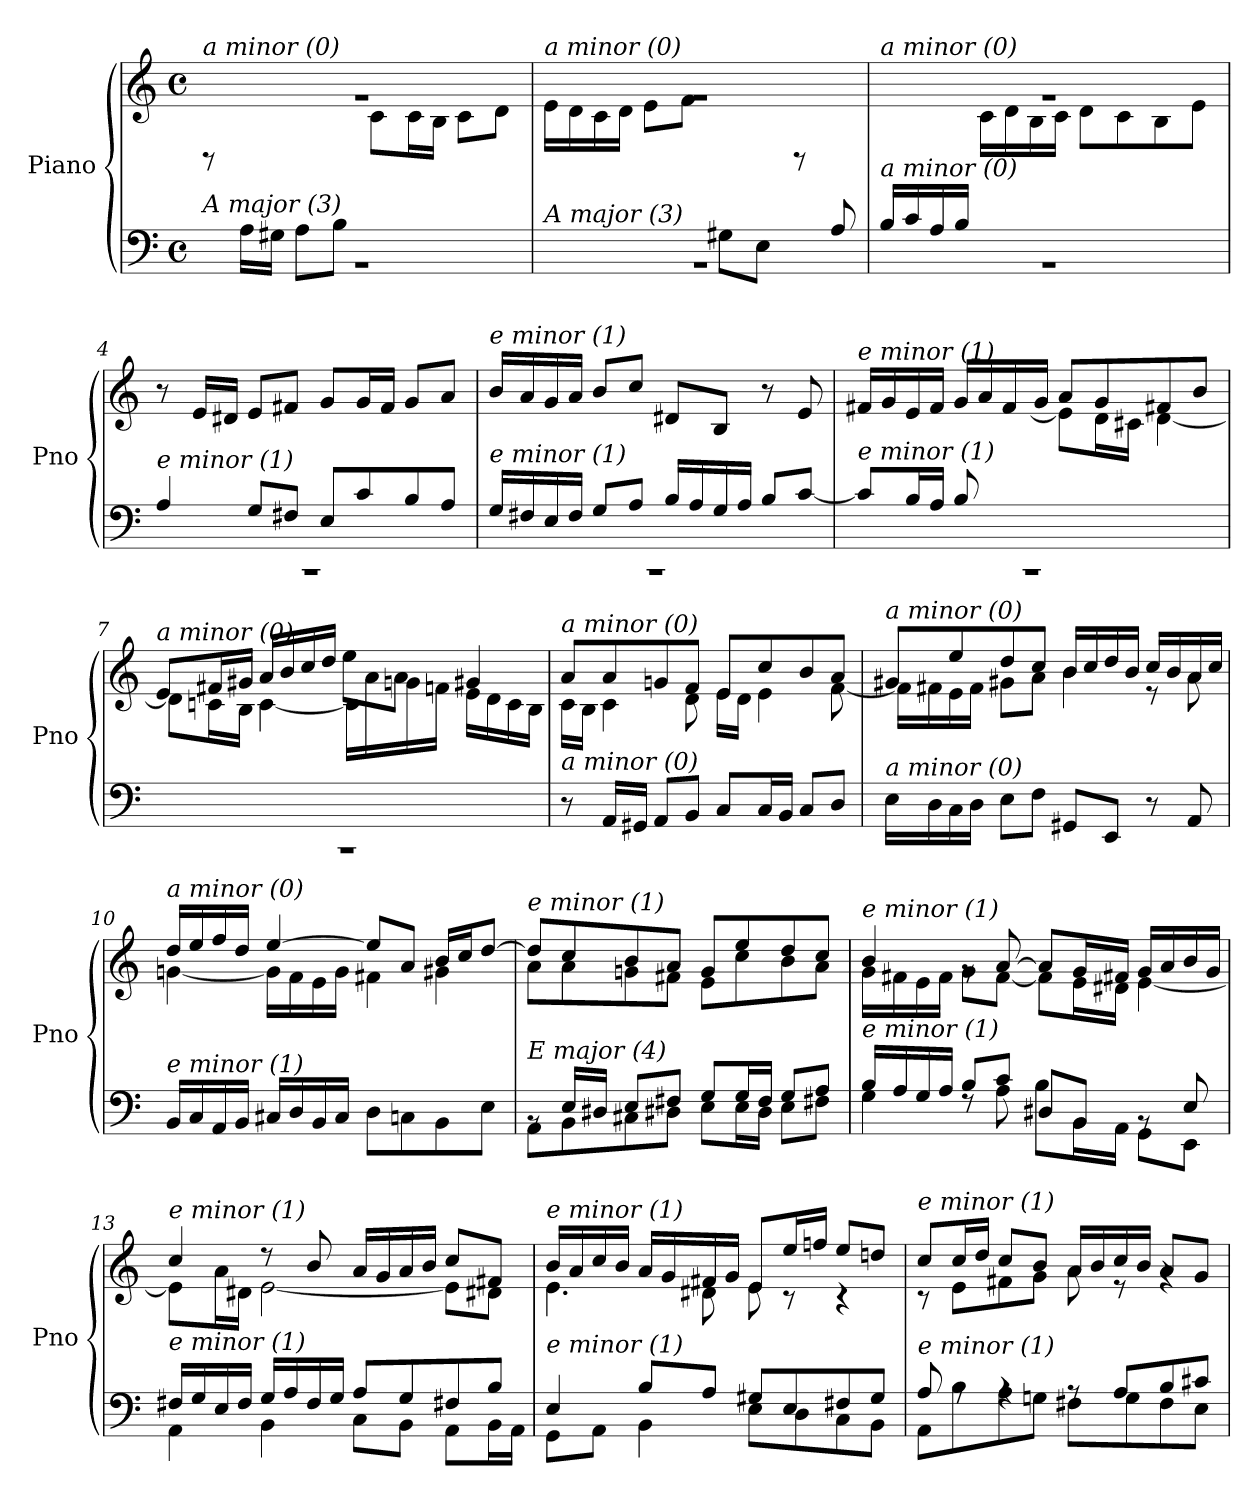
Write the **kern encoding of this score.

**kern	**kern
*part1	*part1
*staff2	*staff1
*I"Piano	*
*I'Pno	*
*clefF4	*clefG2
*k[]	*k[]
*M4/4	*M4/4
*met(c)	*met(c)
=1	=1
*^	*^
!	!	!LO:TX:i:t=a minor (0)	!
!LO:TX:i:t=A major (3)	!	!	!
8ryy	1rBB	1rg	8rBB
16A\LL	.	.	4.ryy
16G#X\JJ	.	.	.
8A\L	.	.	.
8B\J	.	.	.
2ryy	.	.	8c\L
.	.	.	16c\L
.	.	.	16B\JJ
.	.	.	8c\L
.	.	.	8d\J
=2	=2	=2	=2
!	!	!LO:TX:i:t=a minor (0)	!
!LO:TX:i:t=A major (3)	!	!	!
2ryy	1rBB	1rg	16e\LL
.	.	.	16d\
.	.	.	16c\
.	.	.	16d\JJ
.	.	.	8e\L
.	.	.	8f\J
8G#X\L	.	.	4ryy
8E\J	.	.	.
8ryy	.	.	8rBB
8A/	.	.	8ryy
=3	=3	=3	=3
!	!	!LO:TX:i:t=a minor (0)	!
!LO:TX:i:t=a minor (0)	!	!	!
16B/LL	1rBB	1rg	4ryy
16c/	.	.	.
16A/	.	.	.
16B/JJ	.	.	.
2.ryy	.	.	16c\LL
.	.	.	16d\
.	.	.	16B\
.	.	.	16c\JJ
.	.	.	8d\L
.	.	.	8c\
.	.	.	8B\
.	.	.	8e\J
!!LO:LB:g=z
=4	=4	=4	=4
!	!	!LO:TX:i:t=e minor (1)	!
!LO:TX:i:t=e minor (1)	!	!	!
*	*	*v	*v
1rCC	4A/	8r
.	.	16e/LL
.	.	16d#X/JJ
.	8G/L	8e/L
.	8F#X/J	8f#X/J
.	8E/L	8g/L
.	8c/	16g/L
.	.	16f#/JJ
.	8B/	8g/L
.	8A/J	8a/J
!!LO:LB:g=z
=5	=5	=5
!	!	!LO:TX:i:t=e minor (1)
!LO:TX:i:t=e minor (1)	!	!
1rCC	16G/LL	16b/LL
.	16F#X/	16a/
.	16E/	16g/
.	16F#/JJ	16a/JJ
.	8G/L	8b/L
.	8A/J	8cc/J
.	16B/LL	8d#X/L
.	16A/	.
.	16G/	8B/J
.	16A/JJ	.
.	8B/L	8r
.	[8c/J	8e/
=6	=6	=6
*	*	*^
!	!	!LO:TX:i:t=e minor (1)	!
!LO:TX:i:t=e minor (1)	!	!	!
1rCC	8c/L]	16f#X/LL	4.ryy
.	.	16g/	.
.	16B/L	16e/	.
.	16A/JJ	16f#/JJ	.
.	8B/L	16g/LL	.
.	.	16a/	.
.	2ryy	16f#/	[8e\J
.	.	16g/JJ	.
.	.	8a/L	8e\L]
.	.	8g/	16d\L
.	.	.	16c#X\JJ
.	.	8f#X/	[4d\
.	8ryy	8b/J	.
=7	=7	=7	=7
!	!	!LO:TX:i:t=a minor (0)	!
!LO:TX:i:t=e minor (1)	!	!	!
*v	*v	*	*
1rCC	8e/L	8d\L]
.	16f#X/L	16cn\L
.	16g#X/JJ	16B\JJ
.	16a/LL	[4c\
.	16b/	.
.	16cc/	.
.	16dd/JJ	.
.	8ee\L	16c\LL]
.	.	16a\
.	8a\J	16gn\
.	.	16fn\JJ
.	4g#X/	16e\LL
.	.	16d\
.	.	16c\
.	.	16B\JJ
!!LO:LB:g=z	!!
=8	=8	=8
!	!LO:TX:i:t=a minor (0)	!
!LO:TX:i:t=a minor (0)	!	!
8r	8a/L	16c\LL
.	.	16B\JJ
16AA/LL	8a/	4c\
16GG#X/JJ	.	.
8AA/L	8gn/	.
8BB/J	8f/J	8d\
8C/L	8e/L	16e\LL
.	.	16d\JJ
16C/L	8cc/	4e\
16BB/JJ	.	.
8C/L	8b/	.
8D/J	8a/J	[8f\
=9	=9	=9
!	!LO:TX:i:t=a minor (0)	!
!LO:TX:i:t=a minor (0)	!	!
16E\LL	8g#X/L	16f\LL]
16D\	.	16f#X\
16C\	8ee/	16e\
16D\JJ	.	16f#\JJ
8E\L	8dd/	8g#X\L
8F\J	8cc/J	8a\J
8GG#X/L	16b/LL	4b\
.	16cc/	.
8EE/J	16dd/	.
.	16b/JJ	.
8r	16cc/LL	8r
.	16b/	.
8AA/	16a/	8a\
.	16cc/JJ	.
=10	=10	=10
!	!LO:TX:i:t=a minor (0)	!
!LO:TX:i:t=e minor (1)	!	!
16BB/LL	16dd/LL	[4gn\
16C/	16ee/	.
16AA/	16ff/	.
16BB/JJ	16dd/JJ	.
16C#X/LL	[4ee/	16g\LL]
16D/	.	16f\
16BB/	.	16e\
16C#/JJ	.	16g\JJ
8D\L	8ee/L]	4f#X\
8Cn\	8a/J	.
8BB\	16b/LL	4g#X\
.	16cc/J	.
8E\J	[8dd/J	.
!!LO:LB:g=z	!!
=11	=11	=11
*^	*	*
!	!	!LO:TX:i:t=e minor (1)	!
!LO:TX:i:t=E major (4)	!	!	!
8rBB	8AA\L	8dd/L]	8a\L
16E/LL	8BB\	8cc/	8a\
16D#X/JJ	.	.	.
8E/L	8C#X\	8b/	8gn\
8F#X/J	8D#X\J	8a/J	8f#X\J
8G/L	8E\L	8g/L	8e\L
16G/L	16E\L	8ee/	8cc\
16F#/JJ	16D#\JJ	.	.
8G/L	8E\L	8dd/	8b\
8A/J	8F#X\J	8cc/J	8a\J
=12	=12	=12	=12
!	!	!LO:TX:i:t=e minor (1)	!
!LO:TX:i:t=e minor (1)	!	!	!
16B/LL	4G\	4b/	16g\LL
16A/	.	.	16f#X\
16G/	.	.	16e\
16A/JJ	.	.	16f#\JJ
8B/L	8rF	8rg	8g\L
8c/J	8A\	[8a/	[8f#\J
8D#X/L	8B\L	8a/L]	8f#\L]
8BB/J	16BB\L	16g/L	16e\L
.	16AA\JJ	16f#X/JJ	16d#X\JJ
8rBB	8GG\L	16g/LL	[4e\
.	.	16a/	.
8E/	8EE\J	16b/	.
.	.	16g/JJ	.
=13	=13	=13	=13
!	!	!LO:TX:i:t=e minor (1)	!
!LO:TX:i:t=e minor (1)	!	!	!
16F#X/LL	4AA\	4cc/	8e\L]
16G/	.	.	.
16E/	.	.	16a\L
16F#/JJ	.	.	16d#X\JJ
16G/LL	4BB\	8r	[2e\
16A/	.	.	.
16F#/	.	8b/	.
16G/JJ	.	.	.
8A/L	8C\L	16a/LL	.
.	.	16g/	.
8G/	8BB\J	16a/	.
.	.	16b/JJ	.
8F#X/	8AA\L	8cc/L	8e\L]
8B/J	16BB\L	8f#X/J	8d#X\J
.	16AA\JJ	.	.
!!LO:PB:g=z	!!
=14	=14	=14	=14
!	!	!LO:TX:i:t=e minor (1)	!
!LO:TX:i:t=e minor (1)	!	!	!
4E/	8GG\L	16b/LL	4.e\
.	.	16a/	.
.	8AA\J	16cc/	.
.	.	16b/JJ	.
8B/L	4BB\	16a/LL	.
.	.	16g/	.
8A/J	.	16f#X/	8d#X\
.	.	16g/JJ	.
8G#X/L	8E\L	8e/L	8e\
8E/	8D\	16ee/L	8r
.	.	16ffn/JJ	.
8F#X/	8C\	8ee/L	4r
8G#/J	8BB\J	8ddn/J	.
=15	=15	=15	=15
!	!	!LO:TX:i:t=e minor (1)	!
!LO:TX:i:t=e minor (1)	!	!	!
8A/	8AA\L	8cc/L	8r
8rA	8B\	16cc/L	8e\L
.	.	16dd/JJ	.
4rA	8A\	8cc/L	8f#X\
.	8Gn\J	8b/J	8g\J
8rA	8F#X\L	16a/LL	8a\
.	.	16b/	.
8A/L	8G\	16cc/	8r
.	.	16b/JJ	.
8B/	8F#\	8a/L	4rg
8c#X/J	8E\J	8g/J	.
*v	*v	*	*
*	*v	*v
=	=
*-	*-
